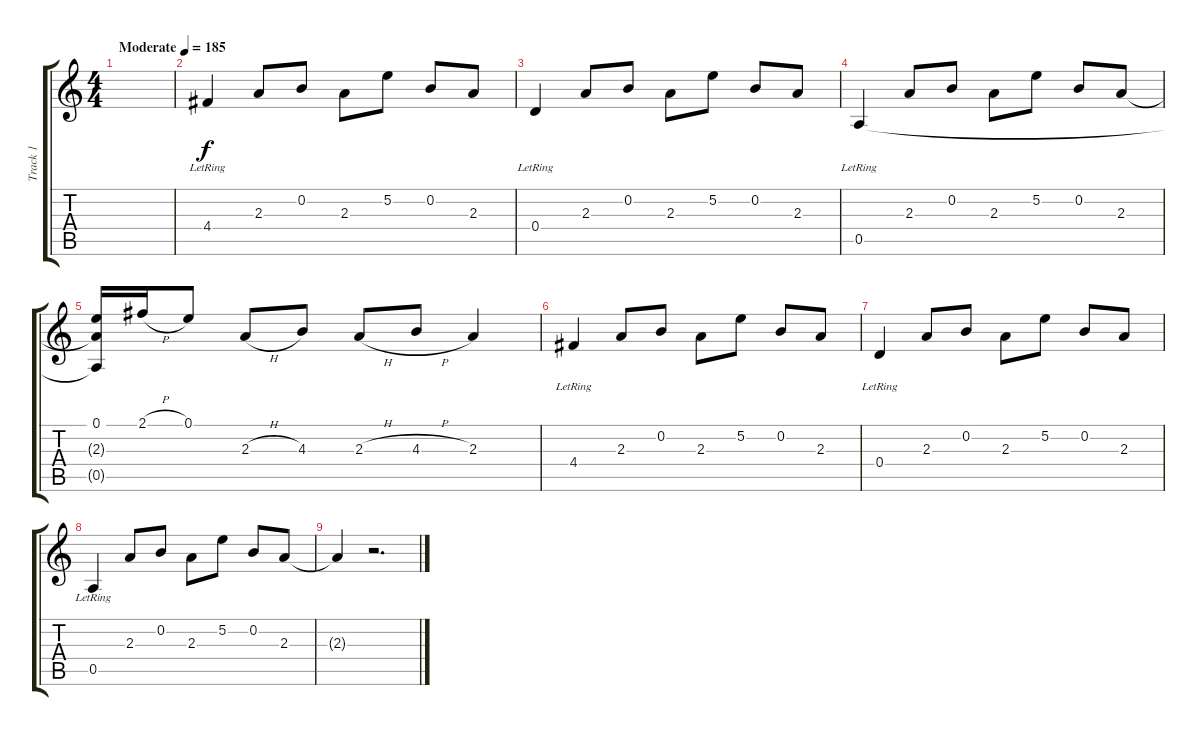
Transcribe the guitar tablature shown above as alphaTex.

\track ("Track 1" "Track 1") {instrument acousticguitarsteel}
\staff {score tabs}
\tuning (E4 B3 G3 D3 A2 E2) {hide}
\ts (4 4)
\tempo (185 "Moderate")
\clef g2
\ks c
|
4.4{lr}.4 2.3.8 0.2.8 2.3.8 5.2.8 0.2.8 2.3.8 |
0.4{lr}.4 2.3.8 0.2.8 2.3.8 5.2.8 0.2.8 2.3.8 |
0.5{lr}.4 2.3.8 0.2.8 2.3.8 5.2.8 0.2.8 2.3.8 |
(0.1 2.3{t} 0.5{t}).16 2.1{h}.16 0.1.8 2.3{h}.8 4.3.8 2.3{h}.8 4.3{h}.8 2.3.4 |
4.4{lr}.4 2.3.8 0.2.8 2.3.8 5.2.8 0.2.8 2.3.8 |
0.4{lr}.4 2.3.8 0.2.8 2.3.8 5.2.8 0.2.8 2.3.8 |
0.5{lr}.4 2.3.8 0.2.8 2.3.8 5.2.8 0.2.8 2.3.8 |
2.3{t}.4 r.2{d}
